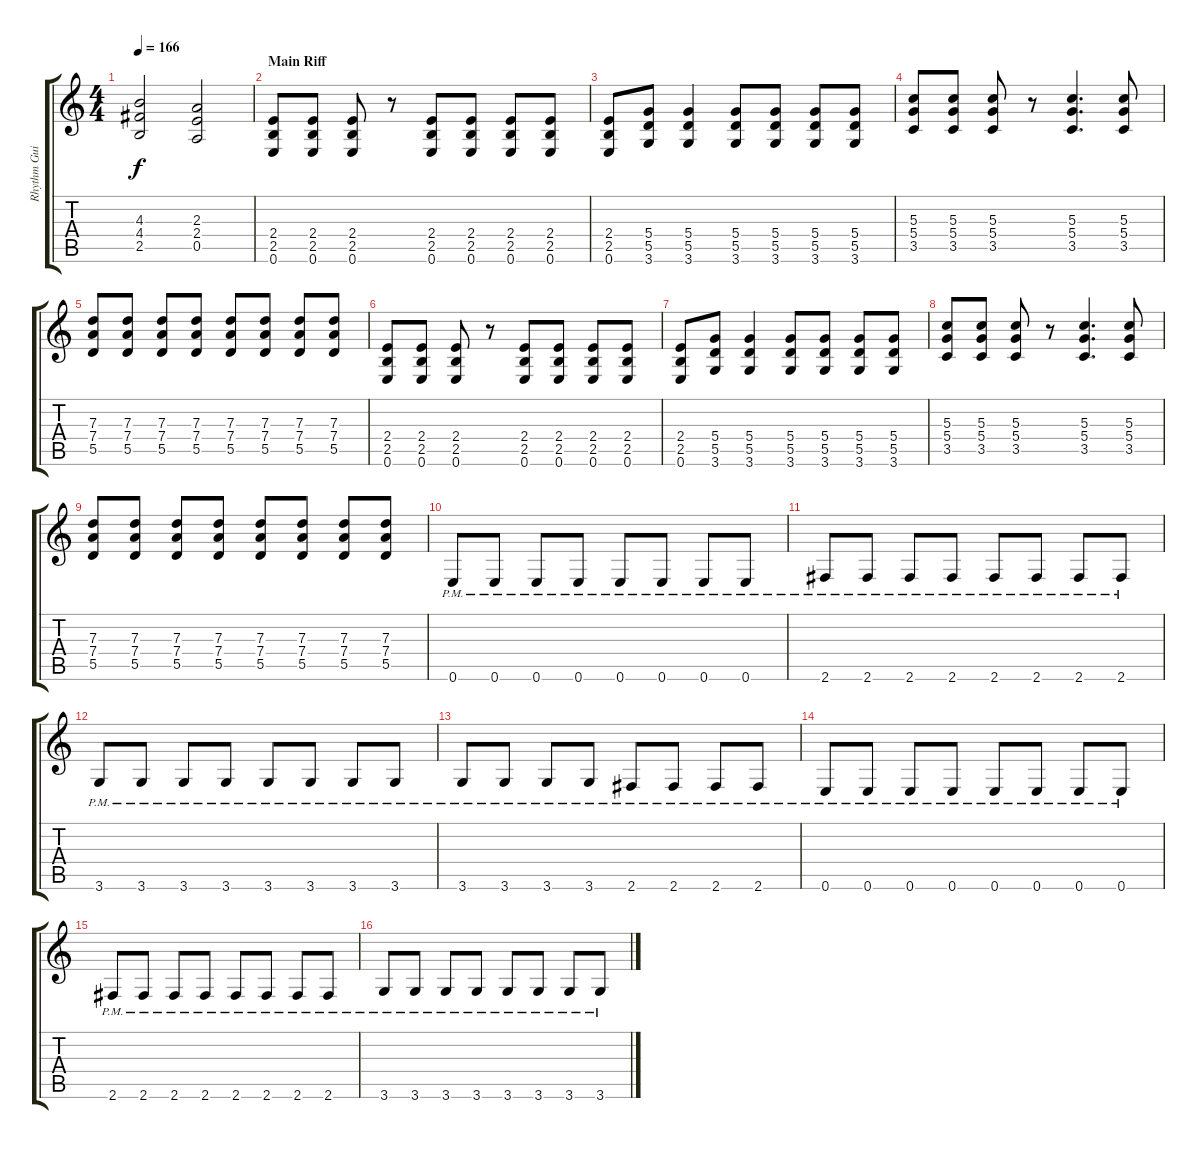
\track ("Rhythm Guitar I" "Rhythm Gui") {instrument distortionguitar}
\staff {score tabs}
\tuning (E4 B3 G3 D3 A2 E2) {hide}
\ts (4 4)
\tempo 166
\clef g2
\ks c
(4.3 4.4 2.5).2{dy f} (2.3 2.4 0.5).2 |
\section ("" "Main Riff")
(2.4 2.5 0.6).8 (2.4 2.5 0.6).8 (2.4 2.5 0.6).8 r.8 (2.4 2.5 0.6).8 (2.4 2.5 0.6).8 (2.4 2.5 0.6).8 (2.4 2.5 0.6).8 |
(2.4 2.5 0.6).8 (5.4 5.5 3.6).8 (5.4 5.5 3.6).4 (5.4 5.5 3.6).8 (5.4 5.5 3.6).8 (5.4 5.5 3.6).8 (5.4 5.5 3.6).8 |
(5.3 5.4 3.5).8 (5.3 5.4 3.5).8 (5.3 5.4 3.5).8 r.8 (5.3 5.4 3.5).4{d} (5.3 5.4 3.5).8 |
(7.3 7.4 5.5).8 (7.3 7.4 5.5).8 (7.3 7.4 5.5).8 (7.3 7.4 5.5).8 (7.3 7.4 5.5).8 (7.3 7.4 5.5).8 (7.3 7.4 5.5).8 (7.3 7.4 5.5).8 |
(2.4 2.5 0.6).8 (2.4 2.5 0.6).8 (2.4 2.5 0.6).8 r.8 (2.4 2.5 0.6).8 (2.4 2.5 0.6).8 (2.4 2.5 0.6).8 (2.4 2.5 0.6).8 |
(2.4 2.5 0.6).8 (5.4 5.5 3.6).8 (5.4 5.5 3.6).4 (5.4 5.5 3.6).8 (5.4 5.5 3.6).8 (5.4 5.5 3.6).8 (5.4 5.5 3.6).8 |
(5.3 5.4 3.5).8 (5.3 5.4 3.5).8 (5.3 5.4 3.5).8 r.8 (5.3 5.4 3.5).4{d} (5.3 5.4 3.5).8 |
(7.3 7.4 5.5).8 (7.3 7.4 5.5).8 (7.3 7.4 5.5).8 (7.3 7.4 5.5).8 (7.3 7.4 5.5).8 (7.3 7.4 5.5).8 (7.3 7.4 5.5).8 (7.3 7.4 5.5).8 |
0.6{pm}.8 0.6{pm}.8 0.6{pm}.8 0.6{pm}.8 0.6{pm}.8 0.6{pm}.8 0.6{pm}.8 0.6{pm}.8 |
2.6{pm}.8 2.6{pm}.8 2.6{pm}.8 2.6{pm}.8 2.6{pm}.8 2.6{pm}.8 2.6{pm}.8 2.6{pm}.8 |
3.6{pm}.8 3.6{pm}.8 3.6{pm}.8 3.6{pm}.8 3.6{pm}.8 3.6{pm}.8 3.6{pm}.8 3.6{pm}.8 |
3.6{pm}.8 3.6{pm}.8 3.6{pm}.8 3.6{pm}.8 2.6{pm}.8 2.6{pm}.8 2.6{pm}.8 2.6{pm}.8 |
0.6{pm}.8 0.6{pm}.8 0.6{pm}.8 0.6{pm}.8 0.6{pm}.8 0.6{pm}.8 0.6{pm}.8 0.6{pm}.8 |
2.6{pm}.8 2.6{pm}.8 2.6{pm}.8 2.6{pm}.8 2.6{pm}.8 2.6{pm}.8 2.6{pm}.8 2.6{pm}.8 |
3.6{pm}.8 3.6{pm}.8 3.6{pm}.8 3.6{pm}.8 3.6{pm}.8 3.6{pm}.8 3.6{pm}.8 3.6{pm}.8
